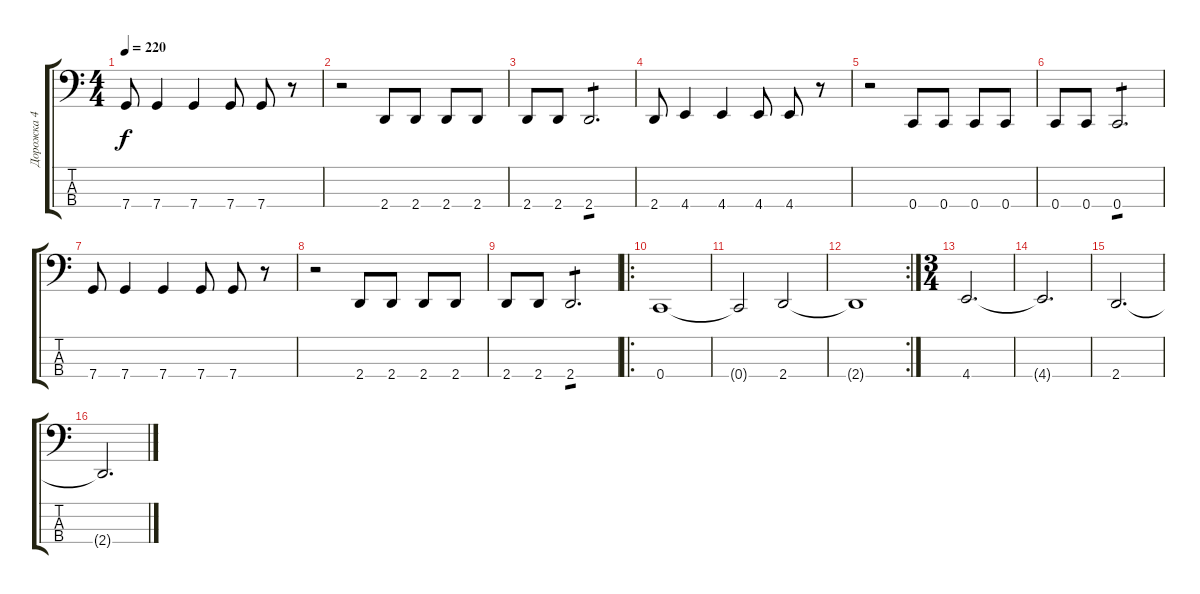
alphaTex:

\track ("Дорожка 4" "Дорожка 4") {instrument electricbasspick}
\staff {score tabs}
\tuning (F2 C2 G1 C1) {hide}
\ts (4 4)
\tempo 220
\clef f4
\ks c
7.4.8{dy f} 7.4.4 7.4.4 7.4.8 7.4.8 r.8 |
r.2 2.4.8 2.4.8 2.4.8 2.4.8 |
2.4.8 2.4.8 2.4.2{d tp 1} |
2.4.8 4.4.4 4.4.4 4.4.8 4.4.8 r.8 |
r.2 0.4.8 0.4.8 0.4.8 0.4.8 |
0.4.8 0.4.8 0.4.2{d tp 1} |
7.4.8 7.4.4 7.4.4 7.4.8 7.4.8 r.8 |
r.2 2.4.8 2.4.8 2.4.8 2.4.8 |
2.4.8 2.4.8 2.4.2{d tp 1} |
\ro
0.4.1 |
0.4{t}.2 2.4.2 |
\rc 2
2.4{t}.1 |
\ts (3 4)
4.4.2{d} |
4.4{t}.2{d} |
2.4.2{d} |
2.4{t}.2{d}
